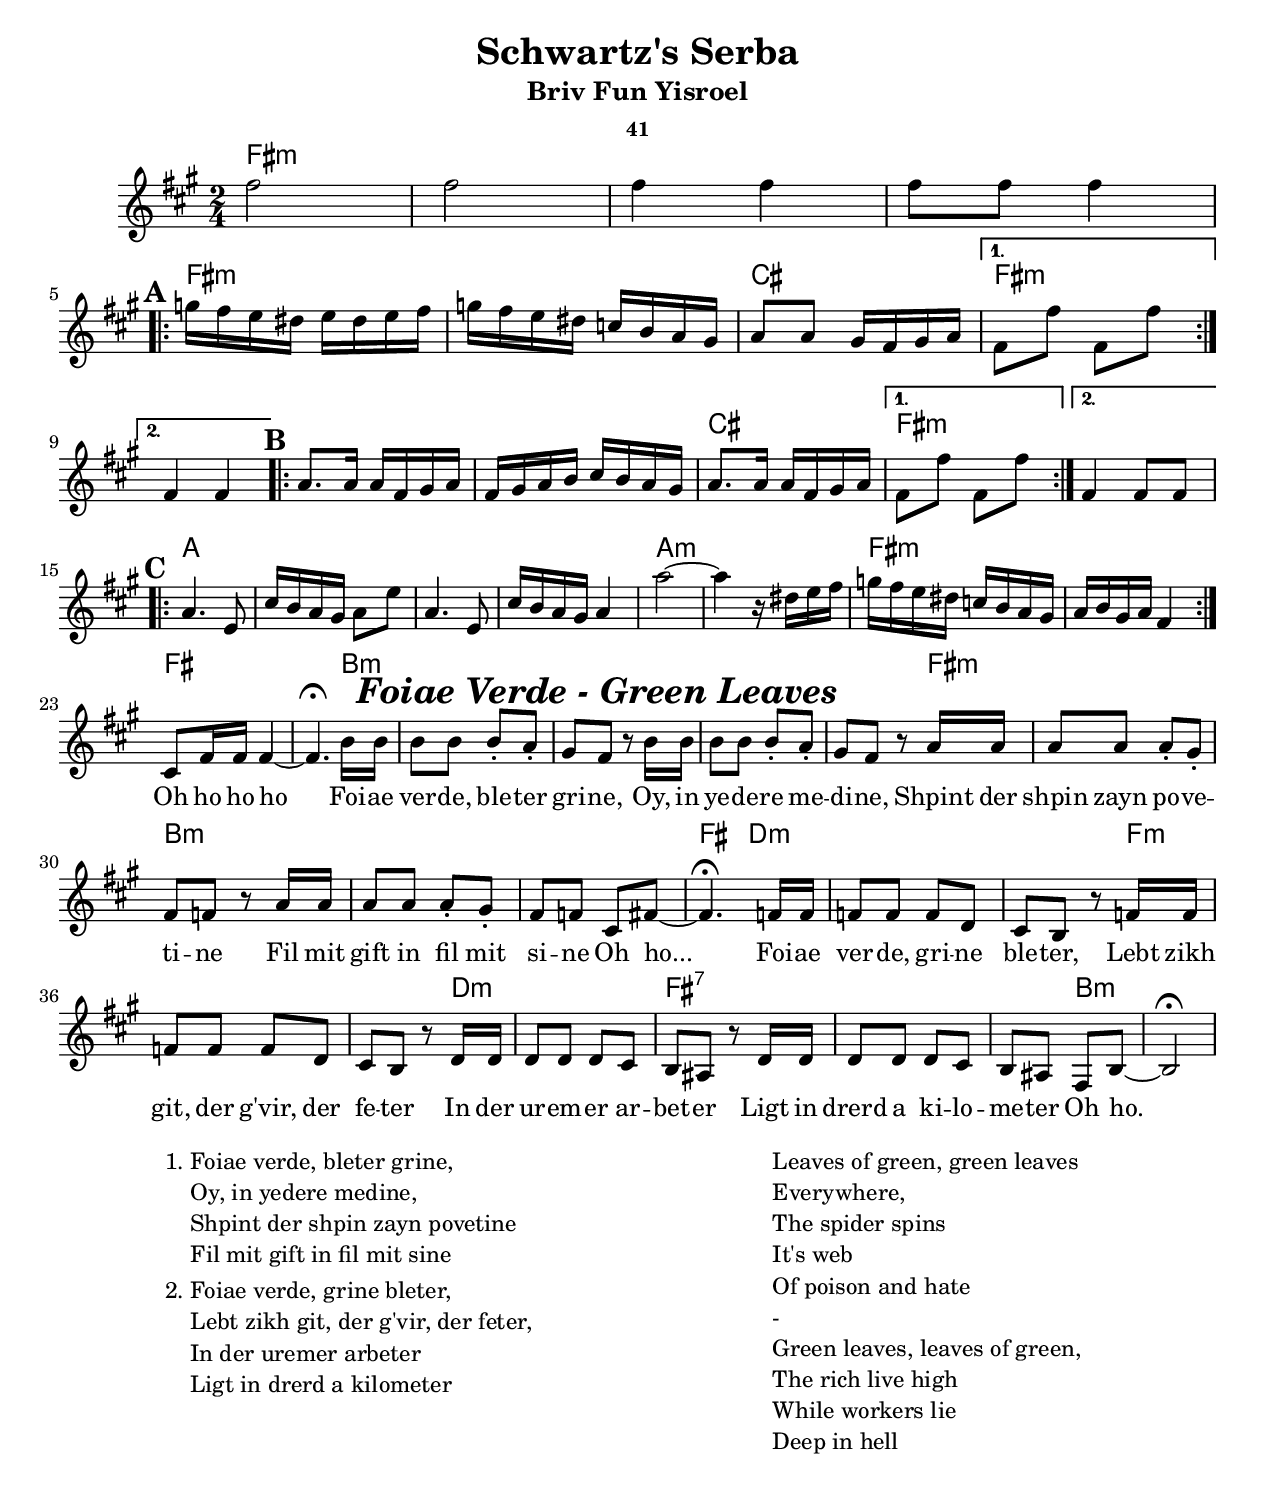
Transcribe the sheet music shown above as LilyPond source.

\version "2.18.0"
\include "english.ly"
\paper{
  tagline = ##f
  print-all-headers = ##t
  #(set-paper-size "letter")
}
date = #(strftime "%d-%m-%Y" (localtime (current-time)))
%\markup{ \italic{ " Updated " \date  }  }

%\markup{ Got something to say? }

%#################################### Melody ########################
melody = \relative c'' {
  \set Score.markFormatter = #format-mark-box-alphabet

  \clef treble
  \key fs \minor
  \time 2/4

  \melisma
  fs2 fs2 fs4 fs4 fs8 fs8 fs4 \break
  %\partial 16*3 a16 d f   %lead in notes

  \repeat volta 2{
    \mark \default
    g16 fs e ds e ds e fs
    g16 fs e ds c b a gs|
    a8 a gs16 fs gs a

  }
  \alternative { {fs8 fs' fs, fs' }{fs,4 fs } }


  \repeat volta 2{
    \mark \default
    a8.  a16 a fs gs a
    fs16 gs a b cs b a gs
    a8. a16 a fs gs a

  }
  \alternative { {fs8 fs' fs, fs' }{fs,4 fs8 fs } }

  \repeat volta 2{
    \break
    \mark \default
    a4.  e8
    cs'16 b a gs a8 e'|
    a,4. e8
    cs'16 b a gs a4

    a'2~
    a4 r16 ds, e fs
    g fs e ds c b a gs
    a16 b gs a fs4
  }
  \melismaEnd
  % briv starts here

  \break
  cs8 fs16 fs fs4~
  % a2~
  %a2~^\markup{\abs-fontsize #17 \bold \italic {"Foiae Verde - Green Leaves"}}
  fs4. \fermata ^\markup{\abs-fontsize #17 \bold \italic {"     Foiae Verde - Green Leaves"}} b16 b|

  % e8  a16 a a4~|
  %a2 \fermata


  b8  b b-.  a-. |
  gs fs8 r8 b16 b

  b8 b b-.  a-.|
  gs8 fs r8  a16 a

  a8 a a-. gs-. |
  fs8 f r8 a16 a
  a8 a a-. gs-. |
  fs8 f cs8 fs~

  fs4. \fermata f16 f
  %2nd verse
  f8 f f d|
  cs8 b r f'16 f
  f8 f f d|
  cs8 b r d16 d
  d8 d d cs|
  b8 as r d16 d|
  d8 d d cs|
  b8 as fs b~
  b2\fermata

}
%################################# Lyrics #####################
\addlyrics{
  Oh ho ho ho
  Foi -- ae ver -- de, ble -- ter gri -- ne,
  Oy, in ye -- de -- re me -- di -- ne,
  Shpint der shpin zayn po -- ve -- ti -- ne
  Fil mit gift in fil mit si -- ne
  Oh ho...

  Foi -- ae ver -- de,  gri -- ne ble -- ter,
  Lebt zikh git, der g'vir, der fe -- ter
  In der ur -- em -- er ar -- bet -- er
  Ligt in drerd a ki -- lo -- me -- ter
  Oh ho.
}

%################################# Chords #######################
harmonies = \chordmode {
  fs2*4:m
  fs2*2:m
  cs2
  fs2*2:m
  %b
  fs2*2:m
  cs2
  fs2*2:m
  %c
  a2*4
  a2*2:m
  fs2*2:m
  %Foiae

  %a8*23
  fs8*7
  b4*8:m
  fs8*5:m
  b2*3:m
  fs4 d4*4:m
  s8
  f8*8:m
  %g8*5
  d8*5:m
  fs8*10:7
  b4*3:m

}

\score {
  <<
    \new ChordNames {
      \set chordChanges = ##t
      \harmonies
    }
    \new Staff
    \melody
  >>
  \header{
    title= "Schwartz's Serba"
    subtitle="Briv Fun Yisroel"
    subsubtitle="41"
    composer= ""
    instrument =""
    arranger= ""
  }
  \layout{indent = 1.0\cm}
  \midi {
    \tempo 4 = 120

    % \midi { }
  }
}

%
% more verses:
\markup{}
\markup {
  \fill-line {
    \hspace #0.1 % distance from left margin
    \column {
      \line {
        "1."
        \column {
          "Foiae verde, bleter grine,"
          "Oy, in yedere medine,"
          "Shpint der shpin zayn povetine"
          "Fil mit gift in fil mit sine"
        }
      }
      \hspace #0.2 % vertical distance between verses
      \line {
        "2."
        \column {
          "Foiae verde, grine bleter,"
          "Lebt zikh git, der g'vir, der feter,"
          "In der uremer arbeter"
          "Ligt in drerd a kilometer"
        }
      }
    }
    \hspace #0.1  % horiz. distance between columns
    \column {
      \line {
        ""
        \column {

          "Leaves of green, green leaves"
          "Everywhere,"
          "The spider spins"
          "It's web"
          "Of poison and hate"
          "-"
          "Green leaves, leaves of green,"
          "The rich live high"
          "While workers lie"
          "Deep in hell"
        }
      }


      \hspace #0.2 % distance between verses
      \line {
        \column {
          ""
        }
      }
    }
    \hspace #0.1 % distance to right margin
  }
}

%}

